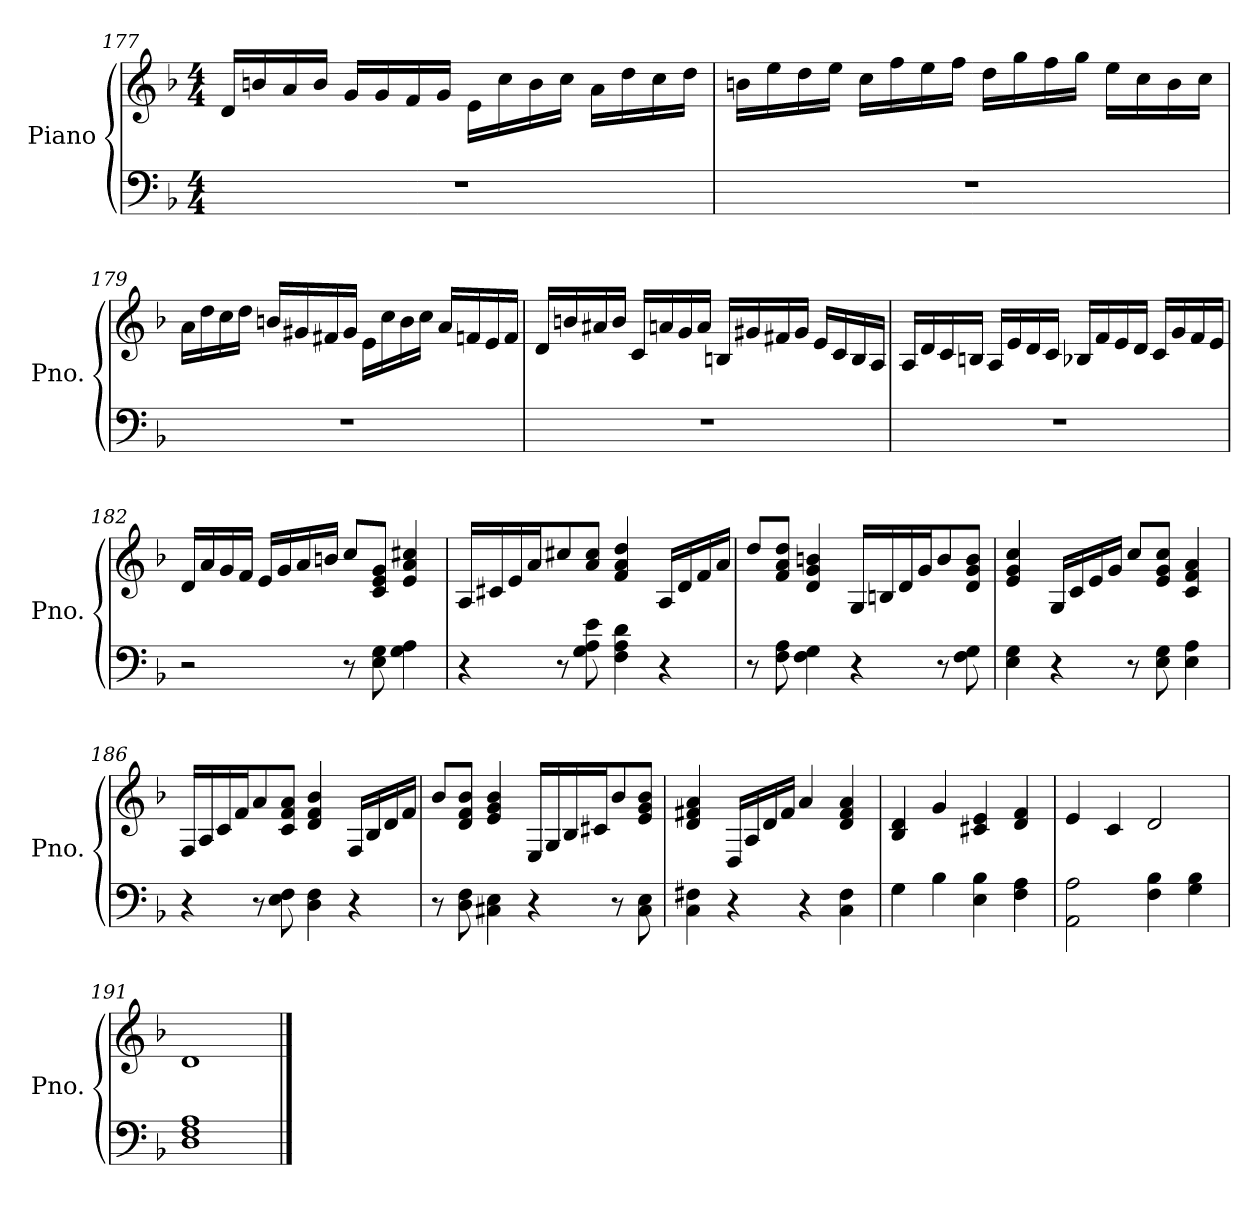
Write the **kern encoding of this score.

**kern	**kern
*part1	*part1
*staff2	*staff1
*I"Piano	*
*I'Pno.	*
!!LO:PB:g=z
*clefF4	*clefG2
*k[b-]	*k[b-]
*F:	*F:
*M4/4	*M4/4
=177	=177
1r	16d/LL
.	16bn/
.	16a/
.	16b/JJ
.	16g/LL
.	16g/
.	16f/
.	16g/JJ
.	16e\LL
.	16cc\
.	16b\
.	16cc\JJ
.	16a\LL
.	16dd\
.	16cc\
.	16dd\JJ
=178	=178
1r	16bn\LL
.	16ee\
.	16dd\
.	16ee\JJ
.	16cc\LL
.	16ff\
.	16ee\
.	16ff\JJ
.	16dd\LL
.	16gg\
.	16ff\
.	16gg\JJ
.	16ee\LL
.	16cc\
.	16b\
.	16cc\JJ
!!LO:LB:g=z
=179	=179
1r	16a\LL
.	16dd\
.	16cc\
.	16dd\JJ
.	16bn/LL
.	16g#X/
.	16f#X/
.	16g#/JJ
.	16e\LL
.	16cc\
.	16b\
.	16cc\JJ
.	16a/LL
.	16fn/
.	16e/
.	16f/JJ
=180	=180
1r	16d/LL
.	16bn/
.	16a#X/
.	16b/JJ
.	16c/LL
.	16an/
.	16g/
.	16a/JJ
.	16Bn/LL
.	16g#X/
.	16f#X/
.	16g#/JJ
.	16e/LL
.	16c/
.	16B/
.	16A/JJ
!!LO:LB:g=z
=181	=181
1r	16A/LL
.	16d/
.	16c/
.	16Bn/JJ
.	16A/LL
.	16e/
.	16d/
.	16c/JJ
.	16B-X/LL
.	16f/
.	16e/
.	16d/JJ
.	16c/LL
.	16g/
.	16f/
.	16e/JJ
!!LO:PB:g=z
=182	=182
2r	16d/LL
.	16a/
.	16g/
.	16f/JJ
.	16e/LL
.	16g/
.	16a/
.	16bn/JJ
8r	8cc/L
8E\ 8G\	8c/ 8e/ 8g/J
4G\ 4A\	4e/ 4a/ 4cc#X/
!!LO:PB:g=z
=183	=183
4r	16A/LL
.	16c#X/
.	16e/
.	16a/J
8r	8cc#X/
8G\ 8A\ 8e\	8a/ 8cc#/J
4F\ 4A\ 4d\	4f/ 4a/ 4dd/
4r	16A/LL
.	16d/
.	16f/
.	16a/JJ
=184	=184
8r	8dd/L
8F\ 8A\	8f/ 8a/ 8dd/J
4F\ 4G\	4d/ 4g/ 4bn/
4r	16G/LL
.	16Bn/
.	16d/
.	16g/J
8r	8b/
8F\ 8G\	8d/ 8g/ 8b/J
!!LO:PB:g=z
=185	=185
4E\ 4G\	4e/ 4g/ 4cc/
4r	16G/LL
.	16c/
.	16e/
.	16g/JJ
8r	8cc/L
8E\ 8G\	8e/ 8g/ 8cc/J
4E\ 4A\	4c/ 4f/ 4a/
=186	=186
4r	16F/LL
.	16A/
.	16c/
.	16f/J
8r	8a/
8E\ 8F\	8c/ 8f/ 8a/J
4D\ 4F\	4d/ 4f/ 4b-/
4r	16F/LL
.	16B-/
.	16d/
.	16f/JJ
=187	=187
8r	8b-/L
8D\ 8F\	8d/ 8f/ 8b-/J
4C#X\ 4E\	4e/ 4g/ 4b-/
4r	16E/LL
.	16G/
.	16B-/
.	16c#X/J
8r	8b-/
8C#\ 8E\	8e/ 8g/ 8b-/J
!!LO:PB:g=z
=188	=188
4C\ 4F#X\	4d/ 4f#X/ 4a/
4r	16D/LL
.	16A/
.	16d/
.	16f#/JJ
4r	4a/
4C\ 4F#\	4d/ 4f#/ 4a/
=189	=189
4G\	4B-/ 4d/
4B-\	4g/
4E\ 4B-\	4c#X/ 4e/
4F\ 4A\	4d/ 4f/
=190	=190
2AA\ 2A\	4e/
.	4c/
4F\ 4B-\	2d/
4G\ 4B-\	.
!!LO:PB:g=z
=191	=191
1D 1F 1A	1d
==	==
*-	*-
